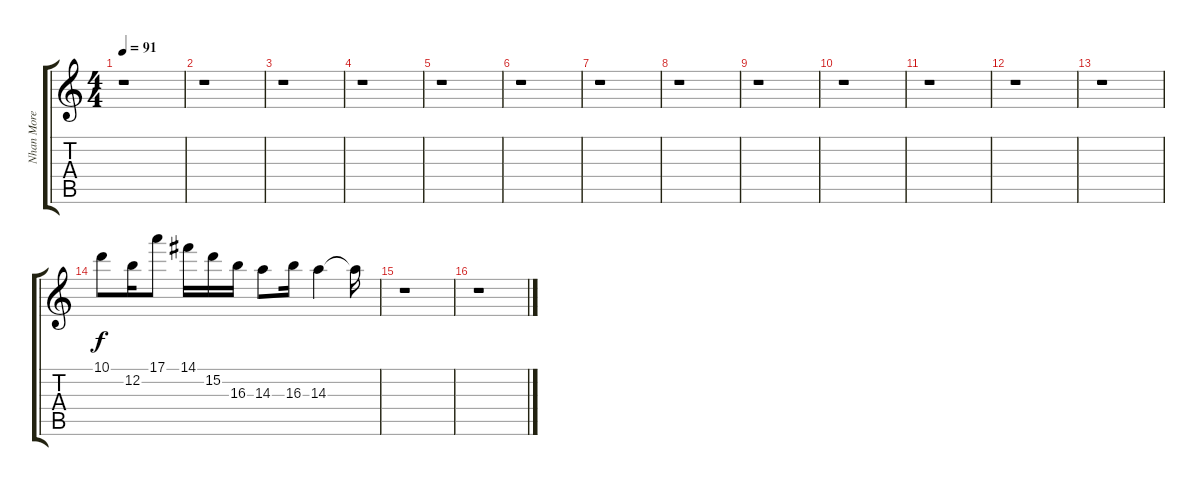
\track ("Nhan More" "Nhan More") {instrument overdrivenguitar}
\staff {score tabs}
\tuning (E4 B3 G3 D3 A2 E2) {hide}
\ts (4 4)
\tempo 91
\clef g2
\ks c
r.1{dy f instrument overdrivenguitar} |
r.1 |
r.1 |
r.1 |
r.1 |
r.1 |
r.1 |
r.1 |
r.1 |
r.1 |
r.1 |
r.1 |
r.1 |
10.1.8 12.2.16 17.1.8 14.1.16 15.2.16 16.3.16 14.3.8 16.3.16 14.3.4 14.3{t}.16 |
r.1 |
r.1
